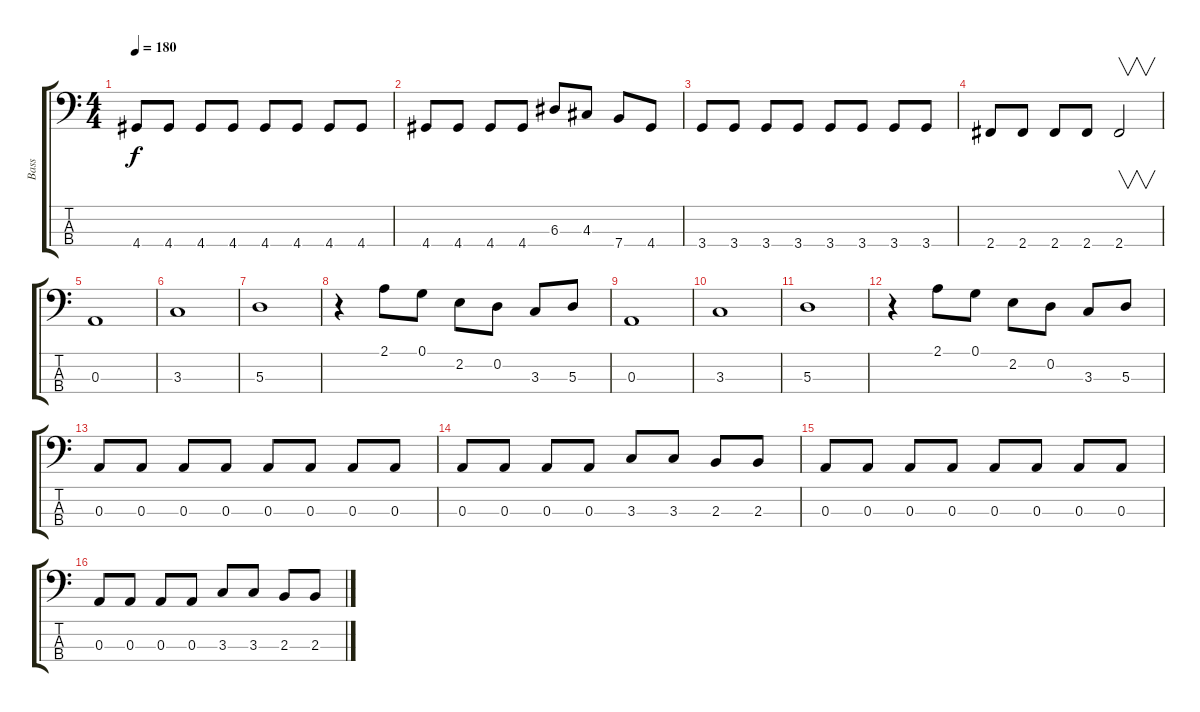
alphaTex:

\track ("Bass" "Bass") {instrument electricbasspick}
\staff {score tabs}
\tuning (G2 D2 A1 E1) {hide}
\ts (4 4)
\tempo 180
\clef f4
\ks c
4.4.8{dy f} 4.4.8 4.4.8 4.4.8 4.4.8 4.4.8 4.4.8 4.4.8 |
4.4.8 4.4.8 4.4.8 4.4.8 6.3.8 4.3.8 7.4.8 4.4.8 |
3.4.8 3.4.8 3.4.8 3.4.8 3.4.8 3.4.8 3.4.8 3.4.8 |
2.4.8 2.4.8 2.4.8 2.4.8 2.4.2{v} |
0.3.1 |
3.3.1 |
5.3.1 |
r.4 2.1.8 0.1.8 2.2.8 0.2.8 3.3.8 5.3.8 |
0.3.1 |
3.3.1 |
5.3.1 |
r.4 2.1.8 0.1.8 2.2.8 0.2.8 3.3.8 5.3.8 |
0.3.8 0.3.8 0.3.8 0.3.8 0.3.8 0.3.8 0.3.8 0.3.8 |
0.3.8 0.3.8 0.3.8 0.3.8 3.3.8 3.3.8 2.3.8 2.3.8 |
0.3.8 0.3.8 0.3.8 0.3.8 0.3.8 0.3.8 0.3.8 0.3.8 |
0.3.8 0.3.8 0.3.8 0.3.8 3.3.8 3.3.8 2.3.8 2.3.8
